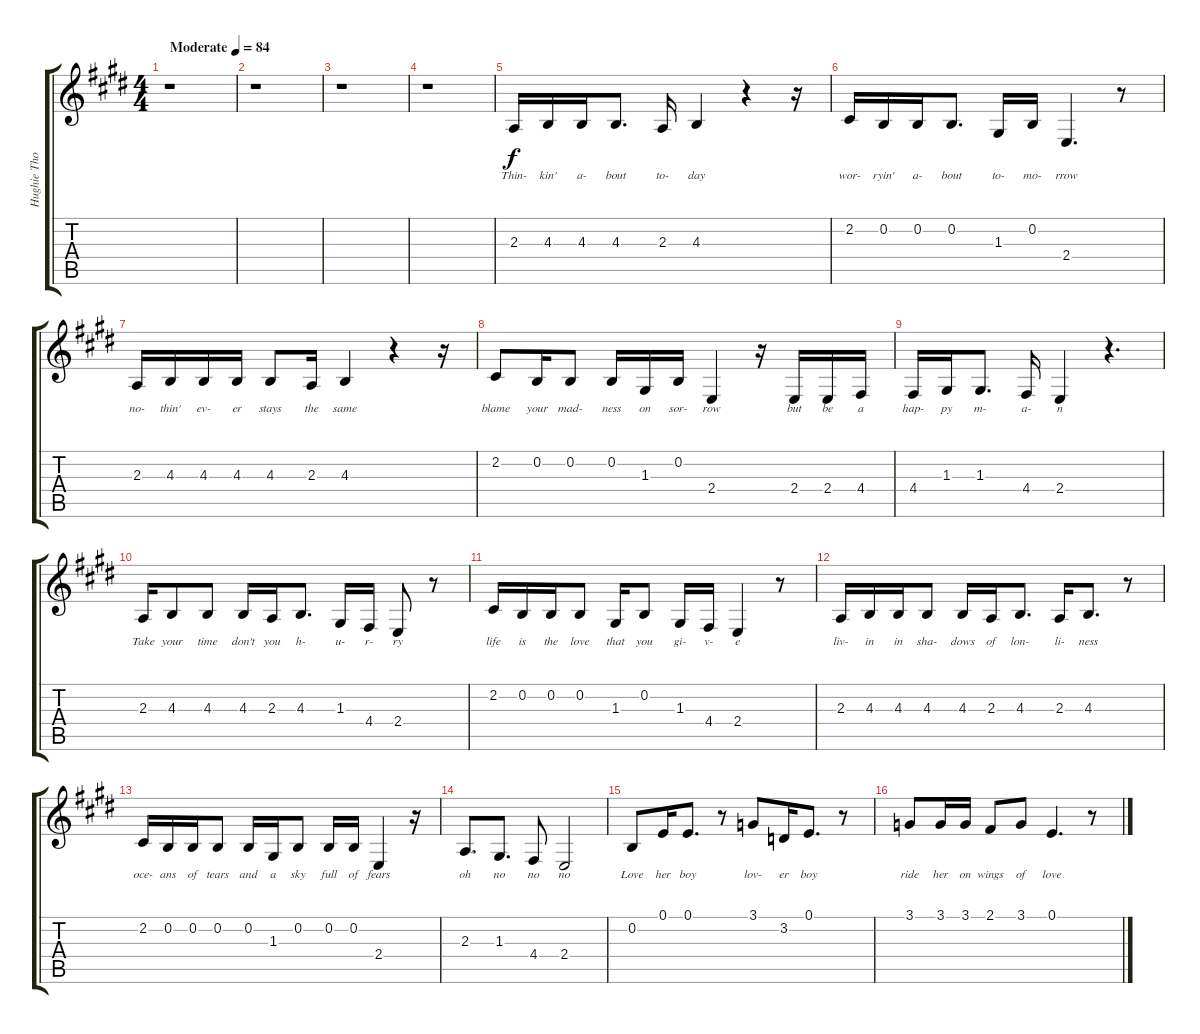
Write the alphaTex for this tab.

\track ("Hughie Thomasson Vocals" "Hughie Tho") {instrument violin}
\staff {score tabs}
\tuning (E4 B3 G3 D3 A2 E2) {hide}
\ts (4 4)
\tempo (84 "Moderate")
\clef g2
\ks e
r.1{dy f instrument violin} |
r.1 |
r.1 |
r.1 |
2.3.16{lyrics (0 "Thin-") lyrics (1 "") lyrics (2 "") lyrics (3 "") lyrics (4 "")} 4.3.16{lyrics (0 "kin'") lyrics (1 "") lyrics (2 "") lyrics (3 "") lyrics (4 "")} 4.3.16{lyrics (0 "a-") lyrics (1 "") lyrics (2 "") lyrics (3 "") lyrics (4 "")} 4.3.8{d lyrics (0 "bout") lyrics (1 "") lyrics (2 "") lyrics (3 "") lyrics (4 "")} 2.3.16{lyrics (0 "to-") lyrics (1 "") lyrics (2 "") lyrics (3 "") lyrics (4 "")} 4.3.4{lyrics (0 "day") lyrics (1 "") lyrics (2 "") lyrics (3 "") lyrics (4 "")} r.4 r.16 |
2.2.16{lyrics (0 "wor-") lyrics (1 "") lyrics (2 "") lyrics (3 "") lyrics (4 "")} 0.2.16{lyrics (0 "ryin'") lyrics (1 "") lyrics (2 "") lyrics (3 "") lyrics (4 "")} 0.2.16{lyrics (0 "a-") lyrics (1 "") lyrics (2 "") lyrics (3 "") lyrics (4 "")} 0.2.8{d lyrics (0 "bout") lyrics (1 "") lyrics (2 "") lyrics (3 "") lyrics (4 "")} 1.3.16{lyrics (0 "to-") lyrics (1 "") lyrics (2 "") lyrics (3 "") lyrics (4 "")} 0.2.16{lyrics (0 "mo-") lyrics (1 "") lyrics (2 "") lyrics (3 "") lyrics (4 "")} 2.4.4{d lyrics (0 "rrow") lyrics (1 "") lyrics (2 "") lyrics (3 "") lyrics (4 "")} r.8 |
2.3.16{lyrics (0 "no-") lyrics (1 "") lyrics (2 "") lyrics (3 "") lyrics (4 "")} 4.3.16{lyrics (0 "thin'") lyrics (1 "") lyrics (2 "") lyrics (3 "") lyrics (4 "")} 4.3.16{lyrics (0 "ev-") lyrics (1 "") lyrics (2 "") lyrics (3 "") lyrics (4 "")} 4.3.16{lyrics (0 "er") lyrics (1 "") lyrics (2 "") lyrics (3 "") lyrics (4 "")} 4.3.8{lyrics (0 "stays") lyrics (1 "") lyrics (2 "") lyrics (3 "") lyrics (4 "")} 2.3.16{lyrics (0 "the") lyrics (1 "") lyrics (2 "") lyrics (3 "") lyrics (4 "")} 4.3.4{lyrics (0 "same") lyrics (1 "") lyrics (2 "") lyrics (3 "") lyrics (4 "")} r.4 r.16 |
2.2.8{lyrics (0 "blame") lyrics (1 "") lyrics (2 "") lyrics (3 "") lyrics (4 "")} 0.2.16{lyrics (0 "your") lyrics (1 "") lyrics (2 "") lyrics (3 "") lyrics (4 "")} 0.2.8{lyrics (0 "mad-") lyrics (1 "") lyrics (2 "") lyrics (3 "") lyrics (4 "")} 0.2.16{lyrics (0 "ness") lyrics (1 "") lyrics (2 "") lyrics (3 "") lyrics (4 "")} 1.3.16{lyrics (0 "on") lyrics (1 "") lyrics (2 "") lyrics (3 "") lyrics (4 "")} 0.2.16{lyrics (0 "sor-") lyrics (1 "") lyrics (2 "") lyrics (3 "") lyrics (4 "")} 2.4.4{lyrics (0 "row") lyrics (1 "") lyrics (2 "") lyrics (3 "") lyrics (4 "")} r.16 2.4.16{lyrics (0 "but") lyrics (1 "") lyrics (2 "") lyrics (3 "") lyrics (4 "")} 2.4.16{lyrics (0 "be") lyrics (1 "") lyrics (2 "") lyrics (3 "") lyrics (4 "")} 4.4.16{lyrics (0 "a") lyrics (1 "") lyrics (2 "") lyrics (3 "") lyrics (4 "")} |
4.4.16{lyrics (0 "hap-") lyrics (1 "") lyrics (2 "") lyrics (3 "") lyrics (4 "")} 1.3.16{lyrics (0 "py") lyrics (1 "") lyrics (2 "") lyrics (3 "") lyrics (4 "")} 1.3.8{d lyrics (0 "m-") lyrics (1 "") lyrics (2 "") lyrics (3 "") lyrics (4 "")} 4.4.16{lyrics (0 "a-") lyrics (1 "") lyrics (2 "") lyrics (3 "") lyrics (4 "")} 2.4.4{lyrics (0 "n") lyrics (1 "") lyrics (2 "") lyrics (3 "") lyrics (4 "")} r.4{d} |
2.3.16{lyrics (0 "Take") lyrics (1 "") lyrics (2 "") lyrics (3 "") lyrics (4 "")} 4.3.8{lyrics (0 "your") lyrics (1 "") lyrics (2 "") lyrics (3 "") lyrics (4 "")} 4.3.8{lyrics (0 "time") lyrics (1 "") lyrics (2 "") lyrics (3 "") lyrics (4 "")} 4.3.16{lyrics (0 "don't") lyrics (1 "") lyrics (2 "") lyrics (3 "") lyrics (4 "")} 2.3.16{lyrics (0 "you") lyrics (1 "") lyrics (2 "") lyrics (3 "") lyrics (4 "")} 4.3.8{d lyrics (0 "h-") lyrics (1 "") lyrics (2 "") lyrics (3 "") lyrics (4 "")} 1.3.16{lyrics (0 "u-") lyrics (1 "") lyrics (2 "") lyrics (3 "") lyrics (4 "")} 4.4.16{lyrics (0 "r-") lyrics (1 "") lyrics (2 "") lyrics (3 "") lyrics (4 "")} 2.4.8{lyrics (0 "ry") lyrics (1 "") lyrics (2 "") lyrics (3 "") lyrics (4 "")} r.8 |
2.2.16{lyrics (0 "life") lyrics (1 "") lyrics (2 "") lyrics (3 "") lyrics (4 "")} 0.2.16{lyrics (0 "is") lyrics (1 "") lyrics (2 "") lyrics (3 "") lyrics (4 "")} 0.2.16{lyrics (0 "the") lyrics (1 "") lyrics (2 "") lyrics (3 "") lyrics (4 "")} 0.2.8{lyrics (0 "love") lyrics (1 "") lyrics (2 "") lyrics (3 "") lyrics (4 "")} 1.3.16{lyrics (0 "that") lyrics (1 "") lyrics (2 "") lyrics (3 "") lyrics (4 "")} 0.2.8{lyrics (0 "you") lyrics (1 "") lyrics (2 "") lyrics (3 "") lyrics (4 "")} 1.3.16{lyrics (0 "gi-") lyrics (1 "") lyrics (2 "") lyrics (3 "") lyrics (4 "")} 4.4.16{lyrics (0 "v-") lyrics (1 "") lyrics (2 "") lyrics (3 "") lyrics (4 "")} 2.4.4{lyrics (0 "e") lyrics (1 "") lyrics (2 "") lyrics (3 "") lyrics (4 "")} r.8 |
2.3.16{lyrics (0 "liv-") lyrics (1 "") lyrics (2 "") lyrics (3 "") lyrics (4 "")} 4.3.16{lyrics (0 "in") lyrics (1 "") lyrics (2 "") lyrics (3 "") lyrics (4 "")} 4.3.16{lyrics (0 "in") lyrics (1 "") lyrics (2 "") lyrics (3 "") lyrics (4 "")} 4.3.8{lyrics (0 "sha-") lyrics (1 "") lyrics (2 "") lyrics (3 "") lyrics (4 "")} 4.3.16{lyrics (0 "dows") lyrics (1 "") lyrics (2 "") lyrics (3 "") lyrics (4 "")} 2.3.16{lyrics (0 "of") lyrics (1 "") lyrics (2 "") lyrics (3 "") lyrics (4 "")} 4.3.8{d lyrics (0 "lon-") lyrics (1 "") lyrics (2 "") lyrics (3 "") lyrics (4 "")} 2.3.16{lyrics (0 "li-") lyrics (1 "") lyrics (2 "") lyrics (3 "") lyrics (4 "")} 4.3.8{d lyrics (0 "ness") lyrics (1 "") lyrics (2 "") lyrics (3 "") lyrics (4 "")} r.8 |
2.2.16{lyrics (0 "oce-") lyrics (1 "") lyrics (2 "") lyrics (3 "") lyrics (4 "")} 0.2.16{lyrics (0 "ans") lyrics (1 "") lyrics (2 "") lyrics (3 "") lyrics (4 "")} 0.2.16{lyrics (0 "of") lyrics (1 "") lyrics (2 "") lyrics (3 "") lyrics (4 "")} 0.2.8{lyrics (0 "tears") lyrics (1 "") lyrics (2 "") lyrics (3 "") lyrics (4 "")} 0.2.16{lyrics (0 "and") lyrics (1 "") lyrics (2 "") lyrics (3 "") lyrics (4 "")} 1.3.16{lyrics (0 "a") lyrics (1 "") lyrics (2 "") lyrics (3 "") lyrics (4 "")} 0.2.8{lyrics (0 "sky") lyrics (1 "") lyrics (2 "") lyrics (3 "") lyrics (4 "")} 0.2.16{lyrics (0 "full") lyrics (1 "") lyrics (2 "") lyrics (3 "") lyrics (4 "")} 0.2.16{lyrics (0 "of") lyrics (1 "") lyrics (2 "") lyrics (3 "") lyrics (4 "")} 2.4.4{lyrics (0 "fears") lyrics (1 "") lyrics (2 "") lyrics (3 "") lyrics (4 "")} r.16 |
2.3.8{d lyrics (0 "oh") lyrics (1 "") lyrics (2 "") lyrics (3 "") lyrics (4 "")} 1.3.8{d lyrics (0 "no") lyrics (1 "") lyrics (2 "") lyrics (3 "") lyrics (4 "")} 4.4.8{lyrics (0 "no") lyrics (1 "") lyrics (2 "") lyrics (3 "") lyrics (4 "")} 2.4.2{lyrics (0 "no") lyrics (1 "") lyrics (2 "") lyrics (3 "") lyrics (4 "")} |
0.2.8{lyrics (0 "Love") lyrics (1 "") lyrics (2 "") lyrics (3 "") lyrics (4 "")} 0.1.16{lyrics (0 "her") lyrics (1 "") lyrics (2 "") lyrics (3 "") lyrics (4 "")} 0.1.8{d lyrics (0 "boy") lyrics (1 "") lyrics (2 "") lyrics (3 "") lyrics (4 "")} r.8 3.1.8{lyrics (0 "lov-") lyrics (1 "") lyrics (2 "") lyrics (3 "") lyrics (4 "")} 3.2.16{lyrics (0 "er") lyrics (1 "") lyrics (2 "") lyrics (3 "") lyrics (4 "")} 0.1.8{d lyrics (0 "boy") lyrics (1 "") lyrics (2 "") lyrics (3 "") lyrics (4 "")} r.8 |
3.1.8{lyrics (0 "ride") lyrics (1 "") lyrics (2 "") lyrics (3 "") lyrics (4 "")} 3.1.16{lyrics (0 "her") lyrics (1 "") lyrics (2 "") lyrics (3 "") lyrics (4 "")} 3.1.16{lyrics (0 "on") lyrics (1 "") lyrics (2 "") lyrics (3 "") lyrics (4 "")} 2.1.8{lyrics (0 "wings") lyrics (1 "") lyrics (2 "") lyrics (3 "") lyrics (4 "")} 3.1.8{lyrics (0 "of") lyrics (1 "") lyrics (2 "") lyrics (3 "") lyrics (4 "")} 0.1.4{d lyrics (0 "love") lyrics (1 "") lyrics (2 "") lyrics (3 "") lyrics (4 "")} r.8
